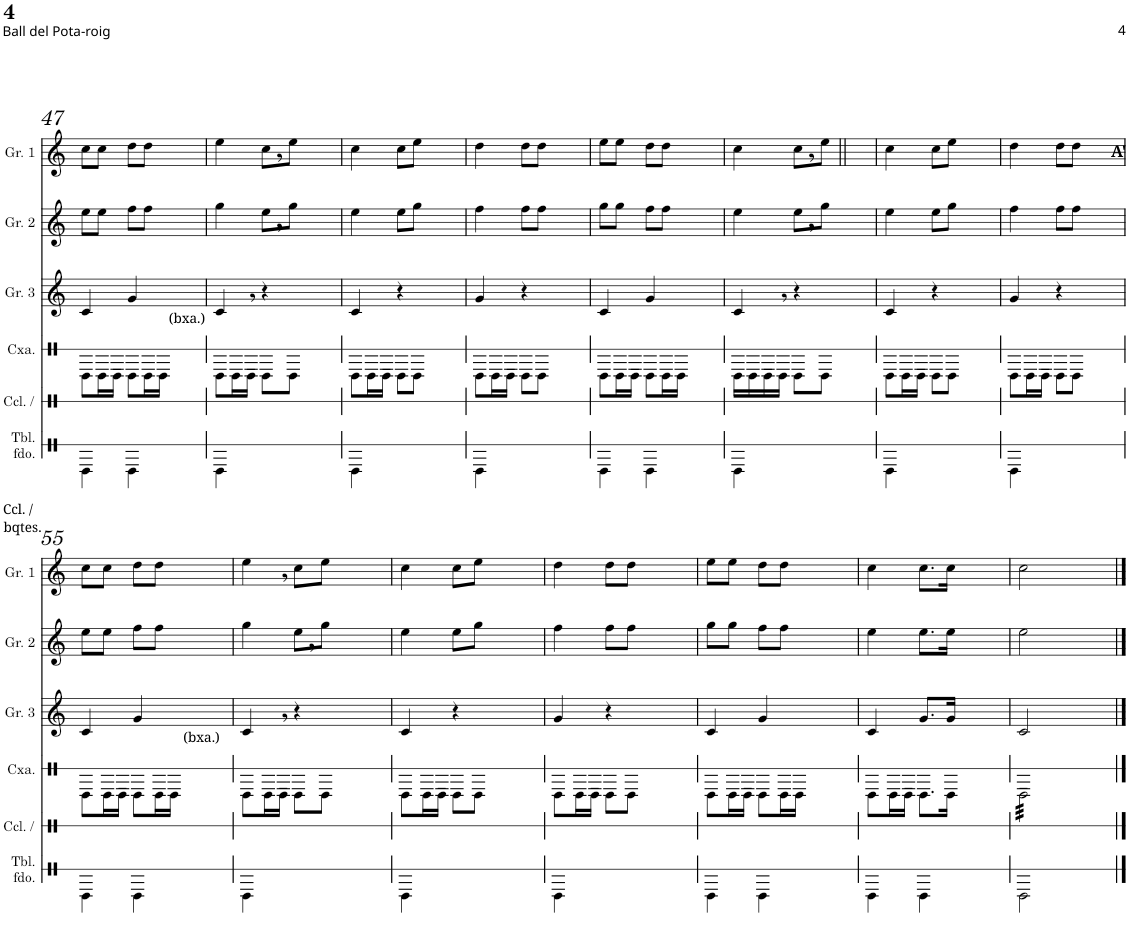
**kern	**kern	**kern	**kern	**kern	**kern
*part6	*part5	*part4	*part3	*part2	*part1
*staff6	*staff5	*staff4	*staff3	*staff2	*staff1
*I"Timbal fondo	*I"Cèrcol /	*I"Caixa	*I"Gralla 3 (baixa)	*I"Gralla 2	*I"Gralla 1
*I'Tbl. fdo.	*I'Ccl. /	*I'Cxa.	*I'Gr. 3	*I'Gr. 2	*I'Gr. 1
!!LO:PB:g=z
*clefX	*clefX	*clefX	*clefG2	*clefG2	*clefG2
*k[]	*k[]	*k[]	*k[]	*k[]	*k[]
*M2/4	*M4/4	*M2/4	*M2/4	*M2/4	*M2/4
=47	=47	=47	=47	=47	=47
4e\	1ryy	8e\L	4c/	8ee\L	8cc\L
.	.	16e\L	.	8ee\J	8cc\J
.	.	16e~\JJ	.	.	.
4e\	.	8e\L	4g/	8ff\L	8dd\L
.	.	16e\L	.	8ff\J	8dd\J
.	.	16e\JJ	.	.	.
!	!	!	!LO:TX:b:t=(bxa.)	!	!
2ryy	.	2ryy	2ryy	2ryy	2ryy
=48	=48	=48	=48	=48	=48
4e\	1ryy	8e\L	4c,</	4gg\	4ee\
.	.	16e\L	.	.	.
.	.	16e~\JJ	.	.	.
4ryy	.	8e\L	4r	8ee,<\L	8cc,<\L
.	.	8e\J	.	8gg\J	8ee\J
2ryy	.	2ryy	2ryy	2ryy	2ryy
=49	=49	=49	=49	=49	=49
4e\	1ryy	8e\L	4c/	4ee\	4cc\
.	.	16e\L	.	.	.
.	.	16e~\JJ	.	.	.
2ryy	.	8e\L	4r	8ee\L	8cc\L
.	.	8e\J	.	8gg\J	8ee\J
.	.	2ryy	2ryy	2ryy	2ryy
4ryy	.	.	.	.	.
=50	=50	=50	=50	=50	=50
4e\	1ryy	8e\L	4g/	4ff\	4dd\
.	.	16e\L	.	.	.
.	.	16e~\JJ	.	.	.
2ryy	.	8e\L	4r	8ff\L	8dd\L
.	.	8e\J	.	8ff\J	8dd\J
.	.	2ryy	2ryy	2ryy	2ryy
4ryy	.	.	.	.	.
=51	=51	=51	=51	=51	=51
4e\	1ryy	8e\L	4c/	8gg\L	8ee\L
.	.	16e\L	.	8gg\J	8ee\J
.	.	16e~\JJ	.	.	.
2ryy	.	8e\L	4g/	8ff\L	8dd\L
.	.	16e\L	.	8ff\J	8dd\J
.	.	16e\JJ	.	.	.
.	.	2ryy	2ryy	2ryy	2ryy
4e\	.	.	.	.	.
2ryy	2ryy	2ryy	2ryy	2ryy	2ryy
=52	=52	=52	=52	=52	=52
4e\	1ryy	16e\LL	4c,</	4ee\	4cc\
.	.	16e\	.	.	.
.	.	16e~\	.	.	.
.	.	16e\JJ	.	.	.
4ryy	.	8e\L	4r	8ee,<\L	8cc,<\L
.	.	8e\J	.	8gg\J	8ee\J
2ryy	.	2ryy	2ryy	2ryy	2ryy
=53	=53	=53	=53	=53	=53
4e\	1ryy	8e\L	4c/	4ee\	4cc\
.	.	16e\L	.	.	.
.	.	16e~\JJ	.	.	.
2ryy	.	8e\L	4r	8ee\L	8cc\L
.	.	8e\J	.	8gg\J	8ee\J
.	.	2ryy	2ryy	2ryy	2ryy
4ryy	.	.	.	.	.
=54	=54	=54	=54	=54	=54
4e\	1ryy	8e\L	4g/	4ff\	4dd\
.	.	16e\L	.	.	.
.	.	16e~\JJ	.	.	.
2ryy	.	8e\L	4r	8ff\L	8dd\L
.	.	8e\J	.	8ff\J	8dd\J
.	.	2ryy	2ryy	2ryy	2ryy
4ryy	.	.	.	.	.
!!LO:LB:g=z
=55	=55	=55	=55	=55	=55
4e\	1ryy	8e\L	4c/	8ee\L	8cc\L
.	.	16e\L	.	8ee\J	8cc\J
.	.	16e~\JJ	.	.	.
2ryy	.	8e\L	4g/	8ff\L	8dd\L
.	.	16e\L	.	8ff\J	8dd\J
.	.	16e\JJ	.	.	.
!	!	!	!LO:TX:b:t=(bxa.)	!	!
.	.	2ryy	2ryy	2ryy	2ryy
4e\	.	.	.	.	.
2ryy	2ryy	2ryy	2ryy	2ryy	2ryy
=56	=56	=56	=56	=56	=56
4e\	1ryy	8e\L	4c,</	4gg\	4ee,<\
.	.	16e\L	.	.	.
.	.	16e~\JJ	.	.	.
4ryy	.	8e\L	4r	8ee,<\L	8cc\L
.	.	8e\J	.	8gg\J	8ee\J
2ryy	.	2ryy	2ryy	2ryy	2ryy
=57	=57	=57	=57	=57	=57
4e\	1ryy	8e\L	4c/	4ee\	4cc\
.	.	16e\L	.	.	.
.	.	16e~\JJ	.	.	.
2ryy	.	8e\L	4r	8ee\L	8cc\L
.	.	8e\J	.	8gg\J	8ee\J
.	.	2ryy	2ryy	2ryy	2ryy
4ryy	.	.	.	.	.
=58	=58	=58	=58	=58	=58
4e\	1ryy	8e\L	4g/	4ff\	4dd\
.	.	16e\L	.	.	.
.	.	16e~\JJ	.	.	.
2ryy	.	8e\L	4r	8ff\L	8dd\L
.	.	8e\J	.	8ff\J	8dd\J
.	.	2ryy	2ryy	2ryy	2ryy
4ryy	.	.	.	.	.
=59	=59	=59	=59	=59	=59
4e\	1ryy	8e\L	4c/	8gg\L	8ee\L
.	.	16e\L	.	8gg\J	8ee\J
.	.	16e~\JJ	.	.	.
2ryy	.	8e\L	4g/	8ff\L	8dd\L
.	.	16e\L	.	8ff\J	8dd\J
.	.	16e\JJ	.	.	.
.	.	2ryy	2ryy	2ryy	2ryy
4e\	.	.	.	.	.
2ryy	2ryy	2ryy	2ryy	2ryy	2ryy
=60	=60	=60	=60	=60	=60
4e\	1ryy	8e\L	4c/	4ee\	4cc\
.	.	16e\L	.	.	.
.	.	16e~\JJ	.	.	.
4e\	.	8.e\L	8.g/L	8.ee\L	8.cc\L
.	.	16e\Jk	16g/Jk	16ee\Jk	16cc\Jk
2ryy	.	2ryy	2ryy	2ryy	2ryy
=61	=61	=61	=61	=61	=61
*	*	*tremolo	*	*	*
2e\	1ryy	32e~\LLL	2c/	2ee\	2cc\
.	.	32e~\	.	.	.
.	.	32e~\	.	.	.
.	.	32e~\	.	.	.
.	.	32e~\	.	.	.
.	.	32e~\	.	.	.
.	.	32e~\	.	.	.
.	.	32e~\	.	.	.
.	.	32e~\	.	.	.
.	.	32e~\	.	.	.
.	.	32e~\	.	.	.
.	.	32e~\	.	.	.
.	.	32e~\	.	.	.
.	.	32e~\	.	.	.
.	.	32e~\	.	.	.
.	.	32e~\JJJ	.	.	.
*	*	*Xtremolo	*	*	*
2ryy	.	2ryy	2ryy	2ryy	2ryy
==	==	==	==	==	==
*-	*-	*-	*-	*-	*-
